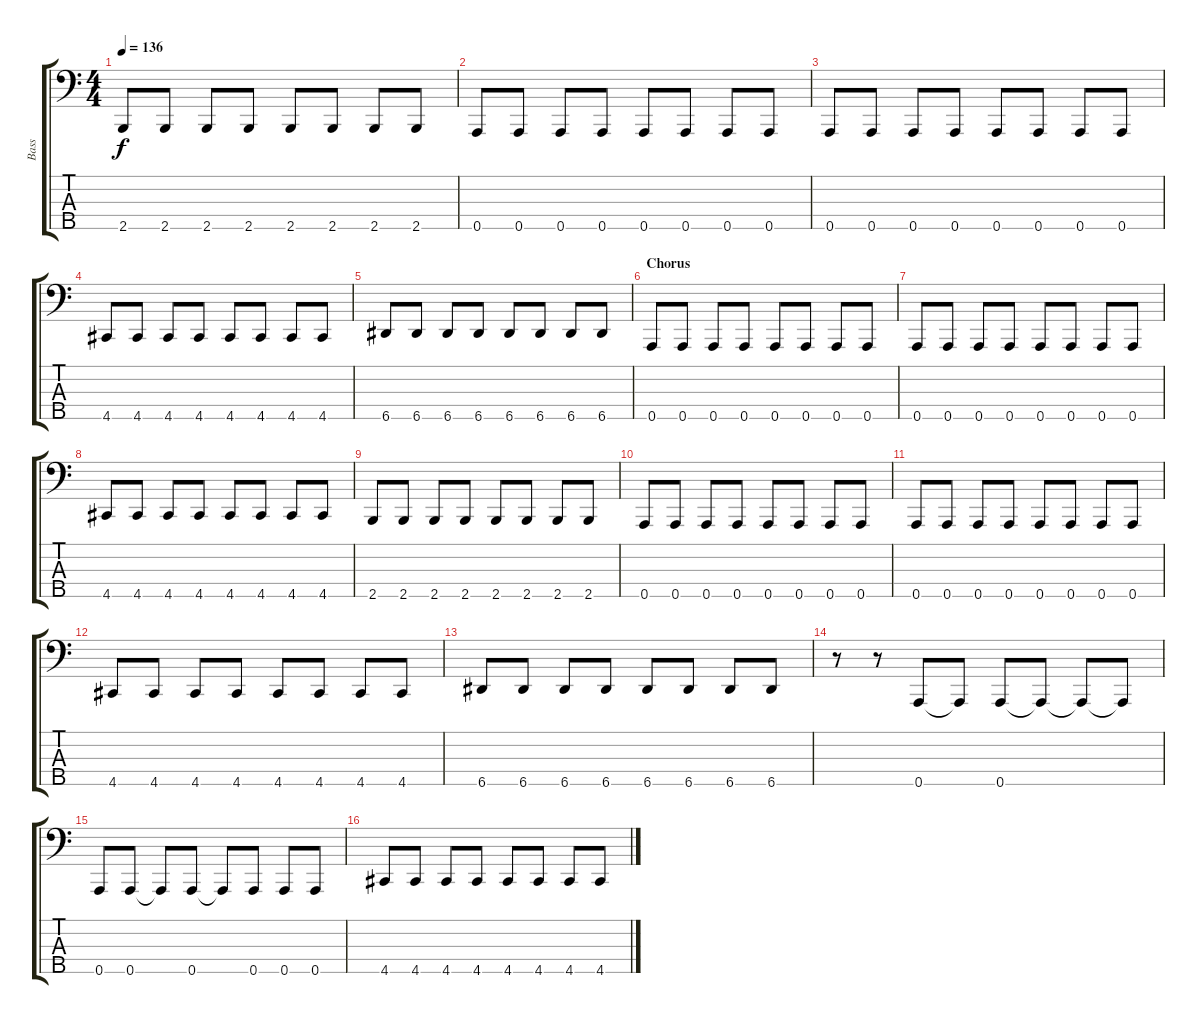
\track ("Bass" "Bass") {instrument slapbass1}
\staff {score tabs}
\tuning (G2 D2 A1 E1 A0) {hide}
\ts (4 4)
\tempo 136
\clef f4
\ks c
2.5.8{dy f} 2.5.8 2.5.8 2.5.8 2.5.8 2.5.8 2.5.8 2.5.8 |
0.5.8 0.5.8 0.5.8 0.5.8 0.5.8 0.5.8 0.5.8 0.5.8 |
0.5.8 0.5.8 0.5.8 0.5.8 0.5.8 0.5.8 0.5.8 0.5.8 |
4.5.8 4.5.8 4.5.8 4.5.8 4.5.8 4.5.8 4.5.8 4.5.8 |
6.5.8 6.5.8 6.5.8 6.5.8 6.5.8 6.5.8 6.5.8 6.5.8 |
\section ("" "Chorus")
0.5.8 0.5.8 0.5.8 0.5.8 0.5.8 0.5.8 0.5.8 0.5.8 |
0.5.8 0.5.8 0.5.8 0.5.8 0.5.8 0.5.8 0.5.8 0.5.8 |
4.5.8 4.5.8 4.5.8 4.5.8 4.5.8 4.5.8 4.5.8 4.5.8 |
2.5.8 2.5.8 2.5.8 2.5.8 2.5.8 2.5.8 2.5.8 2.5.8 |
0.5.8 0.5.8 0.5.8 0.5.8 0.5.8 0.5.8 0.5.8 0.5.8 |
0.5.8 0.5.8 0.5.8 0.5.8 0.5.8 0.5.8 0.5.8 0.5.8 |
4.5.8 4.5.8 4.5.8 4.5.8 4.5.8 4.5.8 4.5.8 4.5.8 |
6.5.8 6.5.8 6.5.8 6.5.8 6.5.8 6.5.8 6.5.8 6.5.8 |
r.8 r.8 0.5.8 0.5{t}.8 0.5.8 0.5{t}.8 0.5{t}.8 0.5{t}.8 |
0.5.8 0.5.8 0.5{t}.8 0.5.8 0.5{t}.8 0.5.8 0.5.8 0.5.8 |
4.5.8 4.5.8 4.5.8 4.5.8 4.5.8 4.5.8 4.5.8 4.5.8
